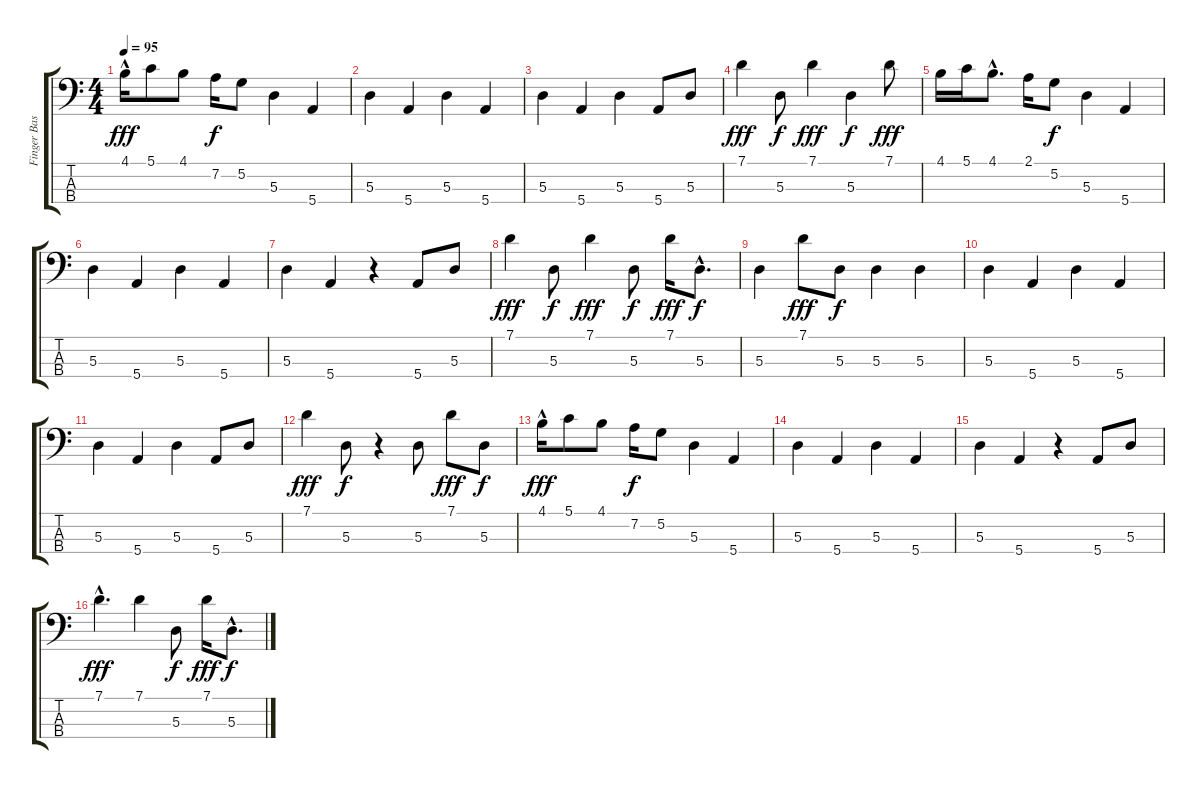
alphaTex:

\track ("Finger Bass" "Finger Bas") {instrument electricbassfinger}
\staff {score tabs}
\tuning (G2 D2 A1 E1) {hide}
\ts (4 4)
\tempo 95
\clef f4
\ks c
4.1{hac}.16{dy fff} 5.1.8 4.1.8 7.2.16{dy f} 5.2.8 5.3.4 5.4.4 |
5.3.4 5.4.4 5.3.4 5.4.4 |
5.3.4 5.4.4 5.3.4 5.4.8 5.3.8 |
7.1.4{dy fff} 5.3.8{dy f} 7.1.4{dy fff} 5.3.4{dy f} 7.1.8{dy fff} |
4.1.16 5.1.16 4.1{hac}.8{d} 2.1.16 5.2.8{dy f} 5.3.4 5.4.4 |
5.3.4 5.4.4 5.3.4 5.4.4 |
5.3.4 5.4.4 r.4 5.4.8 5.3.8 |
7.1.4{dy fff} 5.3.8{dy f} 7.1.4{dy fff} 5.3.8{dy f} 7.1.16{dy fff} 5.3{hac}.8{d dy f} |
5.3.4 7.1.8{dy fff} 5.3.8{dy f} 5.3.4 5.3.4 |
5.3.4 5.4.4 5.3.4 5.4.4 |
5.3.4 5.4.4 5.3.4 5.4.8 5.3.8 |
7.1.4{dy fff} 5.3.8{dy f} r.4 5.3.8 7.1.8{dy fff} 5.3.8{dy f} |
4.1{hac}.16{dy fff} 5.1.8 4.1.8 7.2.16{dy f} 5.2.8 5.3.4 5.4.4 |
5.3.4 5.4.4 5.3.4 5.4.4 |
5.3.4 5.4.4 r.4 5.4.8 5.3.8 |
7.1{hac}.4{d dy fff} 7.1.4 5.3.8{dy f} 7.1.16{dy fff} 5.3{hac}.8{d dy f}
